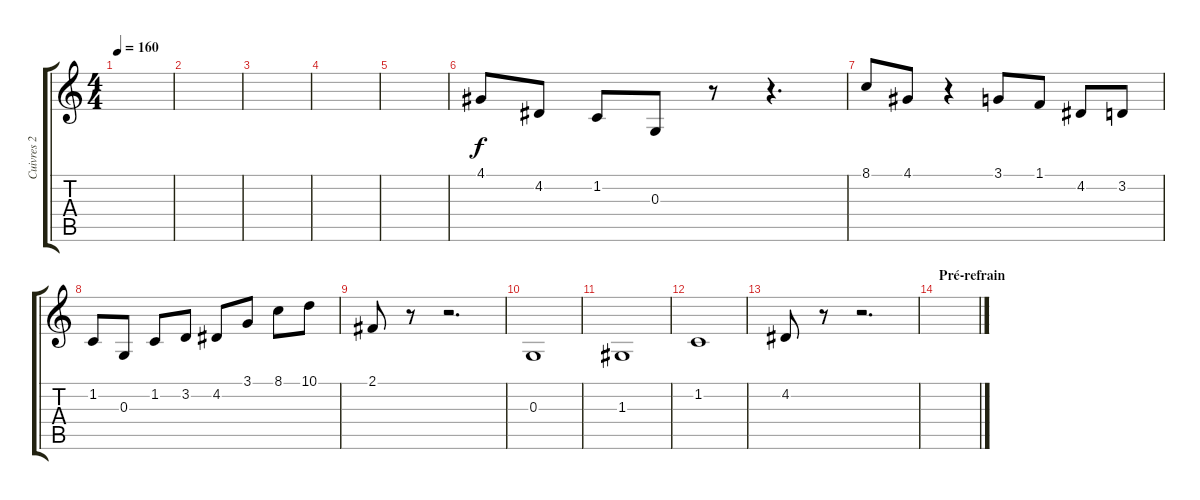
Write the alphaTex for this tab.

\track ("Cuivres 2" "Cuivres 2") {instrument brasssection}
\staff {score tabs}
\tuning (E4 B3 G3 D3 A2 E2) {hide}
\ts (4 4)
\tempo 160
\clef g2
\ks c
|
|
|
|
|
4.1.8 4.2.8 1.2.8 0.3.8 r.8 r.4{d} |
8.1.8 4.1.8 r.4 3.1.8 1.1.8 4.2.8 3.2.8 |
1.2.8 0.3.8 1.2.8 3.2.8 4.2.8 3.1.8 8.1.8 10.1.8 |
2.1.8 r.8 r.2{d} |
0.3.1 |
1.3.1 |
1.2.1 |
4.2.8 r.8 r.2{d} |
\section ("" "Pré-refrain")
